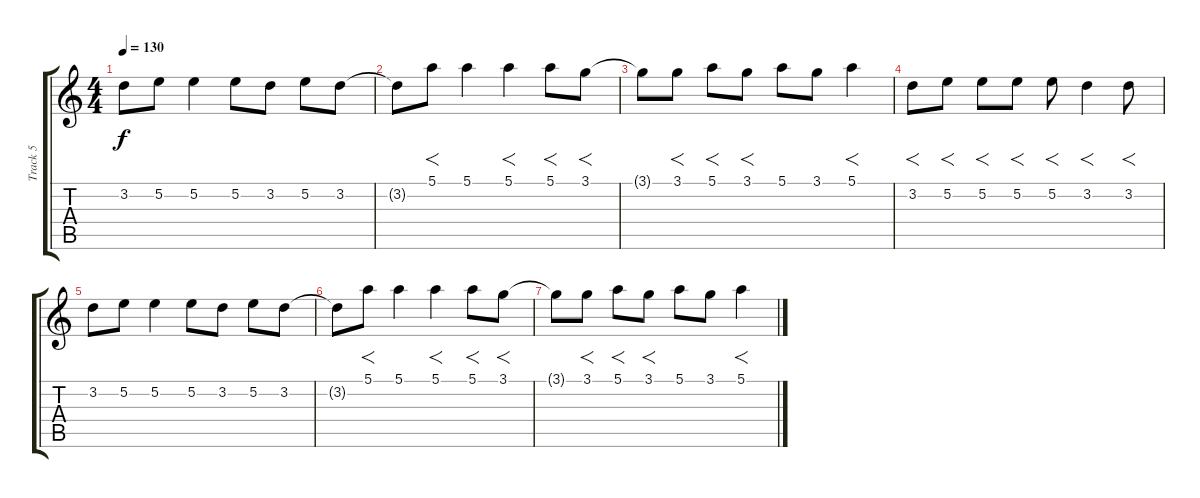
\track ("Track 5" "Track 5") {instrument overdrivenguitar}
\staff {score tabs}
\tuning (E4 B3 G3 D3 A2 E2) {hide}
\ts (4 4)
\tempo 130
\clef g2
\ks c
3.2.8{dy f} 5.2.8 5.2.4 5.2.8 3.2.8 5.2.8 3.2.8 |
3.2{t}.8 5.1.8{f} 5.1.4 5.1.4{f} 5.1.8{f} 3.1.8{f} |
3.1{t}.8 3.1.8{f} 5.1.8{f} 3.1.8{f} 5.1.8 3.1.8 5.1.4{f} |
3.2.8{f} 5.2.8{f} 5.2.8{f} 5.2.8{f} 5.2.8{f} 3.2.4{f} 3.2.8{f} |
3.2.8 5.2.8 5.2.4 5.2.8 3.2.8 5.2.8 3.2.8 |
3.2{t}.8 5.1.8{f} 5.1.4 5.1.4{f} 5.1.8{f} 3.1.8{f} |
3.1{t}.8 3.1.8{f} 5.1.8{f} 3.1.8{f} 5.1.8 3.1.8 5.1.4{f}
